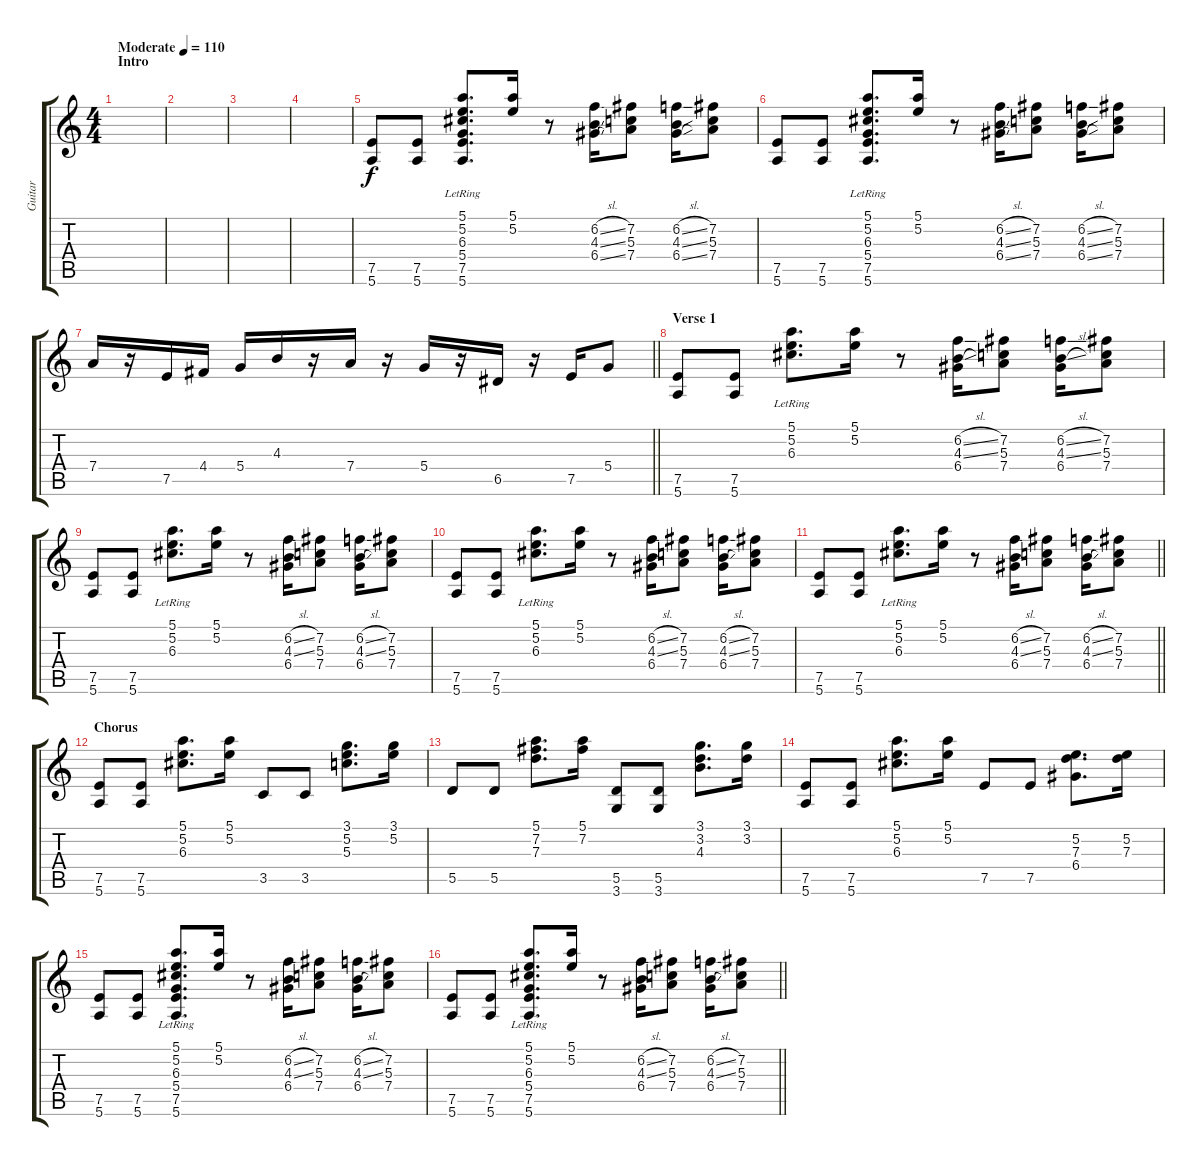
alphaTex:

\track ("Guitar" "Guitar") {instrument electricguitarclean}
\staff {score tabs}
\tuning (E4 B3 G3 D3 A2 E2) {hide}
\ts (4 4)
\section ("" "Intro")
\tempo (110 "Moderate")
\clef g2
\ks c
|
|
|
|
(7.5 5.6).8 (7.5 5.6).8 (5.1 5.2 6.3{lr} 5.4{lr} 7.5{lr} 5.6{lr}).8{d} (5.1 5.2).16 r.8 (6.2{sl} 4.3{sl} 6.4{sl}).16 (7.2 5.3 7.4).8 (6.2{sl} 4.3{sl} 6.4{sl}).16 (7.2 5.3 7.4).8 |
(7.5 5.6).8 (7.5 5.6).8 (5.1 5.2 6.3{lr} 5.4{lr} 7.5{lr} 5.6{lr}).8{d} (5.1 5.2).16 r.8 (6.2{sl} 4.3{sl} 6.4{sl}).16 (7.2 5.3 7.4).8 (6.2{sl} 4.3{sl} 6.4{sl}).16 (7.2 5.3 7.4).8 |
\barLineRight lightlight
7.4.16 r.16 7.5.16 4.4.16 5.4.16 4.3.16 r.16 7.4.16 r.16 5.4.16 r.16 6.5.16 r.16 7.5.16 5.4.8 |
\section ("" "Verse 1")
(7.5 5.6).8 (7.5 5.6).8 (5.1 5.2 6.3{lr}).8{d} (5.1 5.2).16 r.8 (6.2{sl} 4.3{sl} 6.4).16 (7.2 5.3 7.4).8 (6.2{sl} 4.3{sl} 6.4).16 (7.2 5.3 7.4).8 |
(7.5 5.6).8 (7.5 5.6).8 (5.1 5.2 6.3{lr}).8{d} (5.1 5.2).16 r.8 (6.2{sl} 4.3{sl} 6.4).16 (7.2 5.3 7.4).8 (6.2{sl} 4.3{sl} 6.4).16 (7.2 5.3 7.4).8 |
(7.5 5.6).8 (7.5 5.6).8 (5.1 5.2 6.3{lr}).8{d} (5.1 5.2).16 r.8 (6.2{sl} 4.3{sl} 6.4).16 (7.2 5.3 7.4).8 (6.2{sl} 4.3{sl} 6.4).16 (7.2 5.3 7.4).8 |
\barLineRight lightlight
(7.5 5.6).8 (7.5 5.6).8 (5.1 5.2 6.3{lr}).8{d} (5.1 5.2).16 r.8 (6.2{sl} 4.3{sl} 6.4).16 (7.2 5.3 7.4).8 (6.2{sl} 4.3{sl} 6.4).16 (7.2 5.3 7.4).8 |
\section ("" "Chorus")
(7.5 5.6).8 (7.5 5.6).8 (5.1 5.2 6.3).8{d} (5.1 5.2).16 3.5.8 3.5.8 (3.1 5.2 5.3).8{d} (3.1 5.2).16 |
5.5.8 5.5.8 (5.1 7.2 7.3).8{d} (5.1 7.2).16 (5.5 3.6).8 (5.5 3.6).8 (3.1 3.2 4.3).8{d} (3.1 3.2).16 |
(7.5 5.6).8 (7.5 5.6).8 (5.1 5.2 6.3).8{d} (5.1 5.2).16 7.5.8 7.5.8 (5.2 7.3 6.4).8{d} (5.2 7.3).16 |
(7.5 5.6).8 (7.5 5.6).8 (5.1 5.2 6.3{lr} 5.4{lr} 7.5{lr} 5.6{lr}).8{d} (5.1 5.2).16 r.8 (6.2{sl} 4.3{sl} 6.4).16 (7.2 5.3 7.4).8 (6.2{sl} 4.3{sl} 6.4).16 (7.2 5.3 7.4).8 |
\barLineRight lightlight
(7.5 5.6).8 (7.5 5.6).8 (5.1 5.2 6.3{lr} 5.4{lr} 7.5{lr} 5.6{lr}).8{d} (5.1 5.2).16 r.8 (6.2{sl} 4.3{sl} 6.4).16 (7.2 5.3 7.4).8 (6.2{sl} 4.3{sl} 6.4).16 (7.2 5.3 7.4).8
